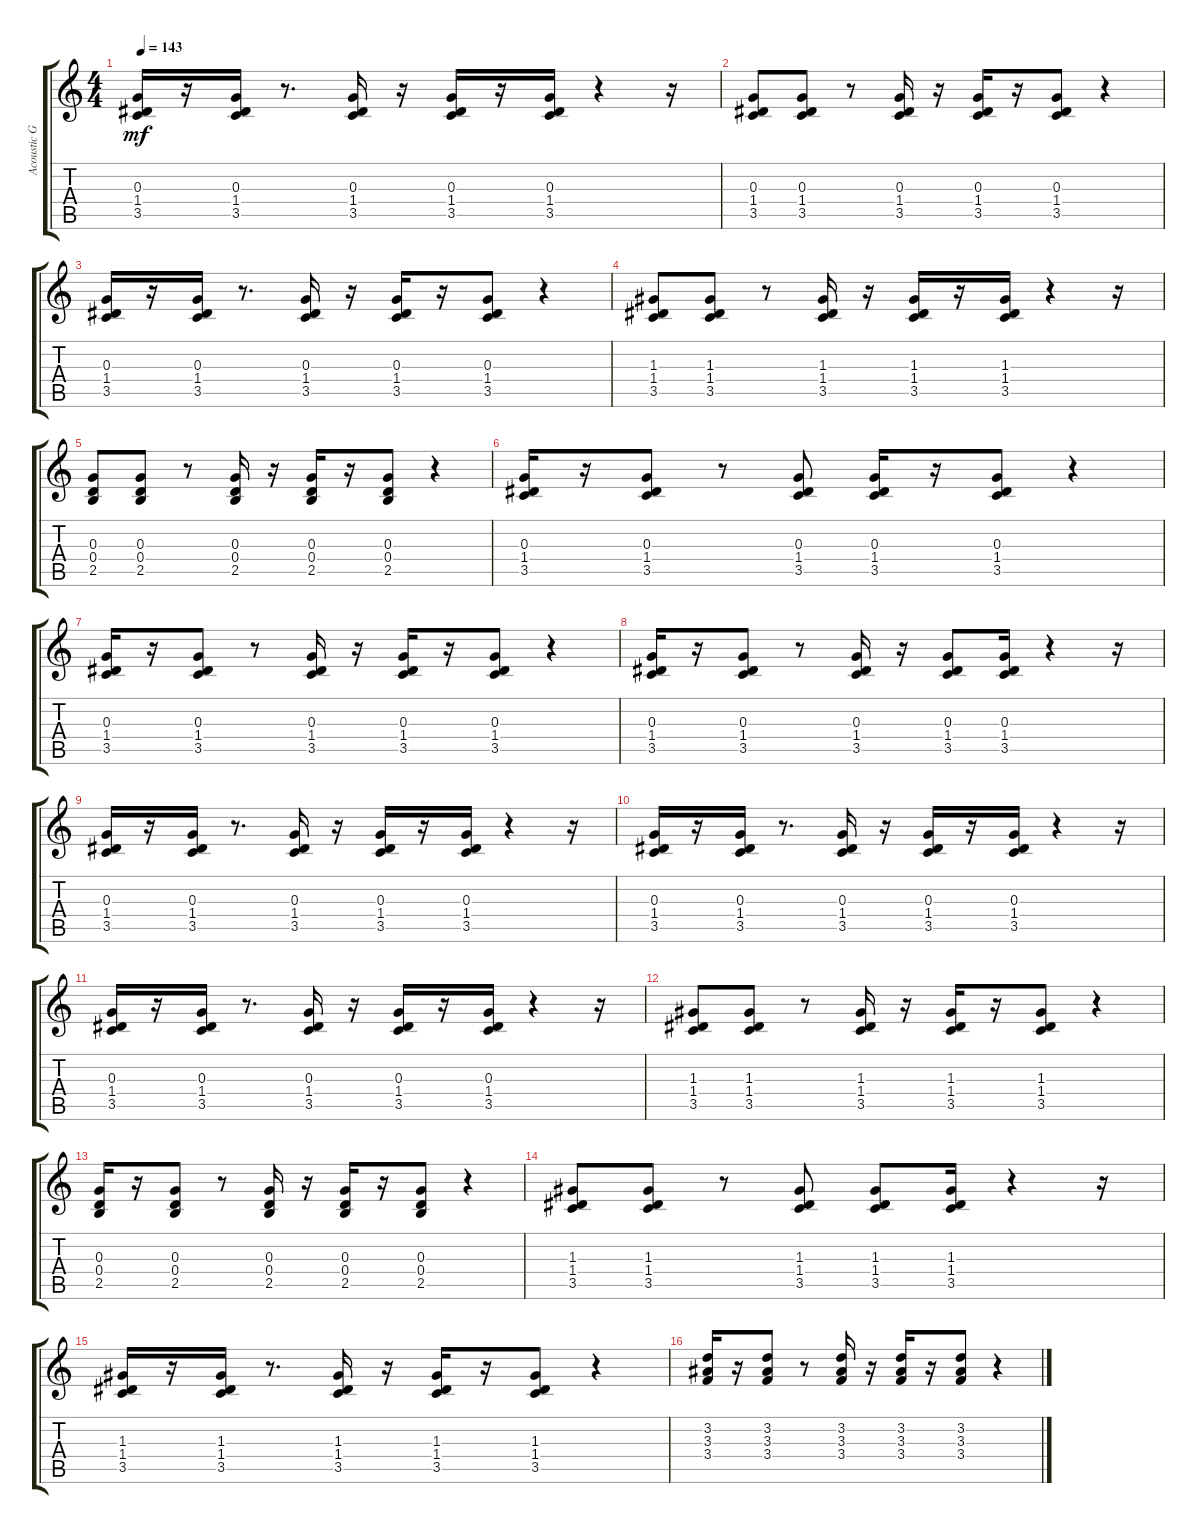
\track ("Acoustic Guitar" "Acoustic G") {instrument acousticguitarsteel}
\staff {score tabs}
\tuning (E4 B3 G3 D3 A2 E2) {hide}
\ts (4 4)
\tempo 143
\clef g2
\ks c
(0.3 1.4 3.5).16{dy mf} r.16 (0.3 1.4 3.5).16 r.8{d} (0.3 1.4 3.5).16 r.16 (0.3 1.4 3.5).16 r.16 (0.3 1.4 3.5).16 r.4 r.16 |
(0.3 1.4 3.5).8 (0.3 1.4 3.5).8 r.8 (0.3 1.4 3.5).16 r.16 (0.3 1.4 3.5).16 r.16 (0.3 1.4 3.5).8 r.4 |
(0.3 1.4 3.5).16 r.16 (0.3 1.4 3.5).16 r.8{d} (0.3 1.4 3.5).16 r.16 (0.3 1.4 3.5).16 r.16 (0.3 1.4 3.5).8 r.4 |
(1.3 1.4 3.5).8 (1.3 1.4 3.5).8 r.8 (1.3 1.4 3.5).16 r.16 (1.3 1.4 3.5).16 r.16 (1.3 1.4 3.5).16 r.4 r.16 |
(0.3 0.4 2.5).8 (0.3 0.4 2.5).8 r.8 (0.3 0.4 2.5).16 r.16 (0.3 0.4 2.5).16 r.16 (0.3 0.4 2.5).8 r.4 |
(0.3 1.4 3.5).16 r.16 (0.3 1.4 3.5).8 r.8 (0.3 1.4 3.5).8 (0.3 1.4 3.5).16 r.16 (0.3 1.4 3.5).8 r.4 |
(0.3 1.4 3.5).16 r.16 (0.3 1.4 3.5).8 r.8 (0.3 1.4 3.5).16 r.16 (0.3 1.4 3.5).16 r.16 (0.3 1.4 3.5).8 r.4 |
(0.3 1.4 3.5).16 r.16 (0.3 1.4 3.5).8 r.8 (0.3 1.4 3.5).16 r.16 (0.3 1.4 3.5).8 (0.3 1.4 3.5).16 r.4 r.16 |
(0.3 1.4 3.5).16 r.16 (0.3 1.4 3.5).16 r.8{d} (0.3 1.4 3.5).16 r.16 (0.3 1.4 3.5).16 r.16 (0.3 1.4 3.5).16 r.4 r.16 |
(0.3 1.4 3.5).16 r.16 (0.3 1.4 3.5).16 r.8{d} (0.3 1.4 3.5).16 r.16 (0.3 1.4 3.5).16 r.16 (0.3 1.4 3.5).16 r.4 r.16 |
(0.3 1.4 3.5).16 r.16 (0.3 1.4 3.5).16 r.8{d} (0.3 1.4 3.5).16 r.16 (0.3 1.4 3.5).16 r.16 (0.3 1.4 3.5).16 r.4 r.16 |
(1.3 1.4 3.5).8 (1.3 1.4 3.5).8 r.8 (1.3 1.4 3.5).16 r.16 (1.3 1.4 3.5).16 r.16 (1.3 1.4 3.5).8 r.4 |
(0.3 0.4 2.5).16 r.16 (0.3 0.4 2.5).8 r.8 (0.3 0.4 2.5).16 r.16 (0.3 0.4 2.5).16 r.16 (0.3 0.4 2.5).8 r.4 |
(1.3 1.4 3.5).8 (1.3 1.4 3.5).8 r.8 (1.3 1.4 3.5).8 (1.3 1.4 3.5).8 (1.3 1.4 3.5).16 r.4 r.16 |
(1.3 1.4 3.5).16 r.16 (1.3 1.4 3.5).16 r.8{d} (1.3 1.4 3.5).16 r.16 (1.3 1.4 3.5).16 r.16 (1.3 1.4 3.5).8 r.4 |
(3.2 3.3 3.4).16 r.16 (3.2 3.3 3.4).8 r.8 (3.2 3.3 3.4).16 r.16 (3.2 3.3 3.4).16 r.16 (3.2 3.3 3.4).8 r.4
